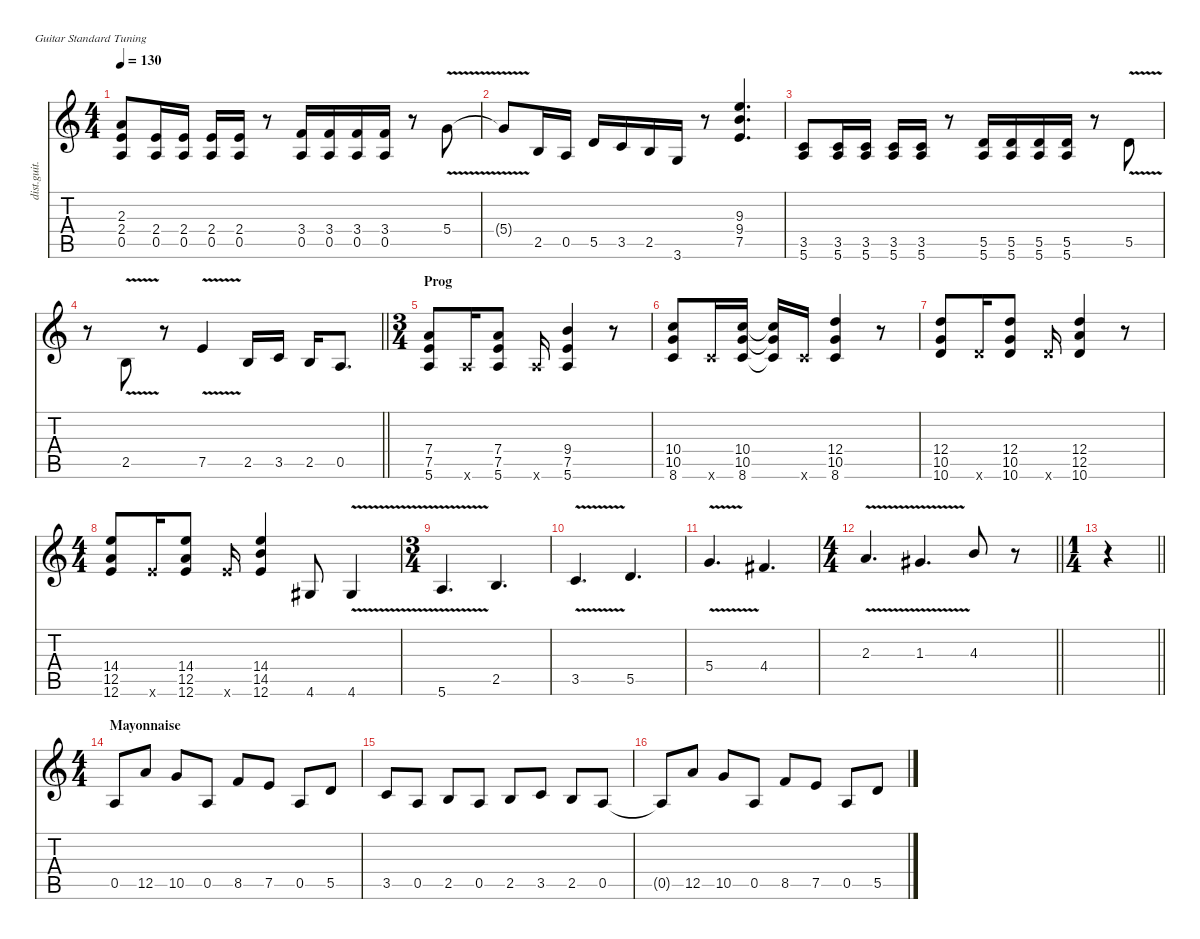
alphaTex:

\defaultSystemsLayout 4
\hideDynamics
\bracketExtendMode nobrackets
\track ("Hichem" "dist.guit.") {solo instrument distortionguitar}
\staff {score tabs}
\tuning (E4 B3 G3 D3 A2 E2)
\voice
\ts (4 4)
\tempo 130
\clef g2
\ks c
(2.3 2.4 0.5).8{dy f beam Up} (2.4 0.5).16{beam Up} (2.4 0.5).16{beam Up} (2.4 0.5).16{beam Up} (2.4 0.5).16{beam Up} r.8{beam Down} (3.4 0.5).16{beam Up} (3.4 0.5).16{beam Up} (3.4 0.5).16{beam Up} (3.4 0.5).16{beam Up} r.8{beam Down} 5.4{v}.8{beam Up} |
5.4{v t}.8{beam Up} 2.5.16{beam Up} 0.5.16{beam Up} 5.5.16{beam Up} 3.5.16{beam Up} 2.5.16{beam Up} 3.6.16{beam Up} r.8{beam Down} (9.3 9.4 7.5).4{d beam Up} |
(3.5 5.6).8{beam Up} (3.5 5.6).16{beam Up} (3.5 5.6).16{beam Up} (3.5 5.6).16{beam Up} (3.5 5.6).16{beam Up} r.8{beam Down} (5.5 5.6).16{beam Up} (5.5 5.6).16{beam Up} (5.5 5.6).16{beam Up} (5.5 5.6).16{beam Up} r.8{beam Down} 5.5{v}.8{beam Up} |
\barLineRight lightlight
r.8{beam Down} 2.5{v}.8{beam Up} r.8{beam Down} 7.5{v}.4{beam Up} 2.5.16{beam Up} 3.5.16{beam Up} 2.5.16{beam Up} 0.5.8{d beam Up} |
\ts (3 4)
\beaming (8 2 2 2)
\section ("" "Prog")
(7.4 7.5 5.6).8{beam Up} 5.6{x}.16{beam Up} (7.4 7.5 5.6).8{beam Up} 5.6{x}.16{beam Up} (9.4 7.5 5.6).4{beam Up} r.8{beam Down} |
(10.4 10.5 8.6).8{beam Up} 8.6{x}.16{beam Up} (10.4 10.5 8.6).16{beam Up} (10.4{t} 10.5{t} 8.6{t}).16{beam Up} 8.6{x}.16{beam Up} (12.4 10.5 8.6).4{beam Up} r.8{beam Down} |
(12.4 10.5 10.6).8{beam Up} 10.6{x}.16{beam Up} (12.4 10.5 10.6).8{beam Up} 10.6{x}.16{beam Up} (12.4 12.5 10.6).4{beam Up} r.8{beam Down} |
\ts (4 4)
\beaming (8 2 2 2 2)
(14.4 12.5 12.6).8{beam Up} 12.6{x}.16{beam Up} (14.4 12.5 12.6).8{beam Up} 12.6{x}.16{beam Up} (14.4 14.5 12.6).4{beam Up} 4.6{acc #}.8{beam Up} 4.6{v acc #}.4{beam Up} |
\ts (3 4)
\beaming (8 2 2 2)
5.6{v}.4{d beam Up} 2.5.4{d beam Up} |
3.5{v}.4{d beam Up} 5.5.4{d beam Up} |
\beaming (8 6 4)
5.4{v}.4{d beam Up} 4.4{acc #}.4{d beam Up} |
\ts (4 4)
\beaming (8 6 4)
\barLineRight lightlight
2.3{v}.4{d beam Up} 1.3{v acc #}.4{d beam Up} 4.3.8{beam Up} r.8{beam Down} |
\ts (1 4)
\beaming (8 2)
\barLineRight lightlight
r.4{beam Up} |
\ts (4 4)
\beaming (8 2 2 2 2)
\section ("" "Mayonnaise")
0.5.8{beam Up} 12.5.8{beam Up} 10.5.8{beam Up} 0.5.8{beam Up} 8.5.8{beam Up} 7.5.8{beam Up} 0.5.8{beam Up} 5.5.8{beam Up} |
3.5.8{beam Up} 0.5.8{beam Up} 2.5.8{beam Up} 0.5.8{beam Up} 2.5.8{beam Up} 3.5.8{beam Up} 2.5.8{beam Up} 0.5.8{beam Up} |
0.5{t}.8{beam Up} 12.5.8{beam Up} 10.5.8{beam Up} 0.5.8{beam Up} 8.5.8{beam Up} 7.5.8{beam Up} 0.5.8{beam Up} 5.5.8{beam Up}
\voice
\clef g2
\ottava regular
\simile none
\ks c
|
|
|
\barLineRight lightlight
|
|
|
|
|
|
|
|
\barLineRight lightlight
|
\barLineRight lightlight
r.4{dy mf beam Down} |
|
|
